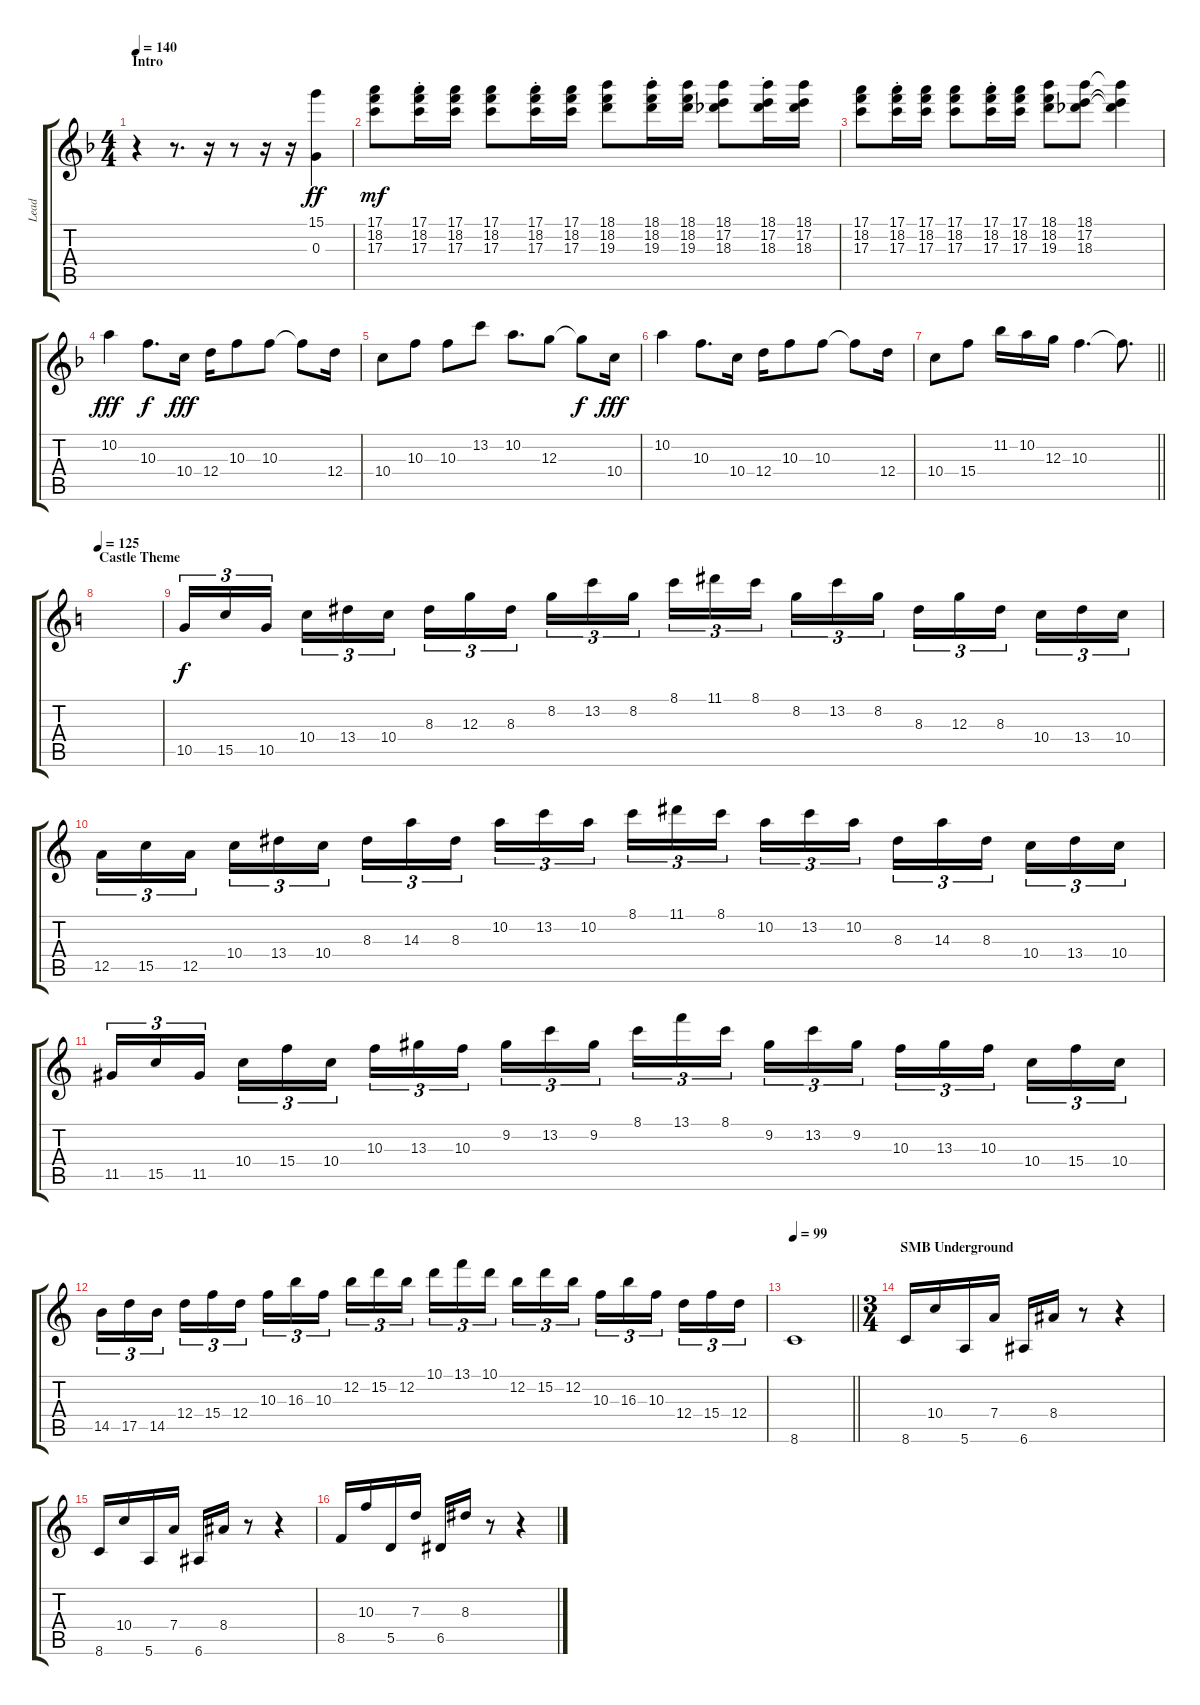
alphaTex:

\track ("Lead" "Lead") {instrument overdrivenguitar}
\staff {score tabs}
\tuning (E4 B3 G3 D3 A2 E2) {hide}
\ts (4 4)
\section ("" "Intro")
\tempo 140
\clef g2
\ks f
r.4{dy f} r.8{d} r.16 r.8 r.16 r.16 (15.1 0.3).4{dy ff} |
(17.1 18.2 17.3).8{dy mf} (17.1{st} 18.2{st} 17.3{st}).16 (17.1 18.2 17.3).16 (17.1 18.2 17.3).8 (17.1{st} 18.2{st} 17.3{st}).16 (17.1 18.2 17.3).16 (18.1 18.2 19.3).8 (18.1{st} 18.2{st} 19.3{st}).16 (18.1 18.2 19.3).16 (18.1 17.2 18.3).8 (18.1{st} 17.2{st} 18.3{st}).16 (18.1 17.2 18.3).16 |
(17.1 18.2 17.3).8 (17.1{st} 18.2{st} 17.3{st}).16 (17.1 18.2 17.3).16 (17.1 18.2 17.3).8 (17.1{st} 18.2{st} 17.3{st}).16 (17.1 18.2 17.3).16 (18.1 18.2 19.3).8 (18.1 17.2 18.3).8 (18.1{t} 17.2{t} 18.3{t}).4 |
10.2.4{dy fff} 10.3.8{d dy f} 10.4.16{dy fff} 12.4.16 10.3.8 10.3.8 10.3{t}.8 12.4.16 |
10.4.8 10.3.8 10.3.8 13.2.8 10.2.8{d} 12.3.8 12.3{t}.8{dy f} 10.4.16{dy fff} |
10.2.4 10.3.8{d} 10.4.16 12.4.16 10.3.8 10.3.8 10.3{t}.8 12.4.16 |
\barLineRight lightlight
10.4.8 15.4.8 11.2.16 10.2.16 12.3.16 10.3.4{d} 10.3{t}.8{d} |
\section ("" "Castle Theme")
\tempo 125
\ks c
|
10.5.16{tu (3 2) dy f} 15.5.16{tu (3 2)} 10.5.16{tu (3 2) beam splitsecondary} 10.4.16{tu (3 2)} 13.4.16{tu (3 2)} 10.4.16{tu (3 2)} 8.3.16{tu (3 2)} 12.3.16{tu (3 2)} 8.3.16{tu (3 2) beam splitsecondary} 8.2.16{tu (3 2)} 13.2.16{tu (3 2)} 8.2.16{tu (3 2)} 8.1.16{tu (3 2)} 11.1.16{tu (3 2)} 8.1.16{tu (3 2) beam splitsecondary} 8.2.16{tu (3 2)} 13.2.16{tu (3 2)} 8.2.16{tu (3 2)} 8.3.16{tu (3 2)} 12.3.16{tu (3 2)} 8.3.16{tu (3 2) beam splitsecondary} 10.4.16{tu (3 2)} 13.4.16{tu (3 2)} 10.4.16{tu (3 2)} |
12.5.16{tu (3 2)} 15.5.16{tu (3 2)} 12.5.16{tu (3 2) beam splitsecondary} 10.4.16{tu (3 2)} 13.4.16{tu (3 2)} 10.4.16{tu (3 2)} 8.3.16{tu (3 2)} 14.3.16{tu (3 2)} 8.3.16{tu (3 2) beam splitsecondary} 10.2.16{tu (3 2)} 13.2.16{tu (3 2)} 10.2.16{tu (3 2)} 8.1.16{tu (3 2)} 11.1.16{tu (3 2)} 8.1.16{tu (3 2) beam splitsecondary} 10.2.16{tu (3 2)} 13.2.16{tu (3 2)} 10.2.16{tu (3 2)} 8.3.16{tu (3 2)} 14.3.16{tu (3 2)} 8.3.16{tu (3 2) beam splitsecondary} 10.4.16{tu (3 2)} 13.4.16{tu (3 2)} 10.4.16{tu (3 2)} |
11.5.16{tu (3 2)} 15.5.16{tu (3 2)} 11.5.16{tu (3 2) beam splitsecondary} 10.4.16{tu (3 2)} 15.4.16{tu (3 2)} 10.4.16{tu (3 2)} 10.3.16{tu (3 2)} 13.3.16{tu (3 2)} 10.3.16{tu (3 2) beam splitsecondary} 9.2.16{tu (3 2)} 13.2.16{tu (3 2)} 9.2.16{tu (3 2)} 8.1.16{tu (3 2)} 13.1.16{tu (3 2)} 8.1.16{tu (3 2) beam splitsecondary} 9.2.16{tu (3 2)} 13.2.16{tu (3 2)} 9.2.16{tu (3 2)} 10.3.16{tu (3 2)} 13.3.16{tu (3 2)} 10.3.16{tu (3 2) beam splitsecondary} 10.4.16{tu (3 2)} 15.4.16{tu (3 2)} 10.4.16{tu (3 2)} |
14.5.16{tu (3 2)} 17.5.16{tu (3 2)} 14.5.16{tu (3 2) beam splitsecondary} 12.4.16{tu (3 2)} 15.4.16{tu (3 2)} 12.4.16{tu (3 2)} 10.3.16{tu (3 2)} 16.3.16{tu (3 2)} 10.3.16{tu (3 2) beam splitsecondary} 12.2.16{tu (3 2)} 15.2.16{tu (3 2)} 12.2.16{tu (3 2)} 10.1.16{tu (3 2)} 13.1.16{tu (3 2)} 10.1.16{tu (3 2) beam splitsecondary} 12.2.16{tu (3 2)} 15.2.16{tu (3 2)} 12.2.16{tu (3 2)} 10.3.16{tu (3 2)} 16.3.16{tu (3 2)} 10.3.16{tu (3 2) beam splitsecondary} 12.4.16{tu (3 2)} 15.4.16{tu (3 2)} 12.4.16{tu (3 2)} |
\tempo 99
\barLineRight lightlight
8.6.1 |
\ts (3 4)
\section ("" "SMB Underground")
8.6.16 10.4.16 5.6.16 7.4.16 6.6.16 8.4.16 r.8 r.4 |
8.6.16 10.4.16 5.6.16 7.4.16 6.6.16 8.4.16 r.8 r.4 |
8.5.16 10.3.16 5.5.16 7.3.16 6.5.16 8.3.16 r.8 r.4
